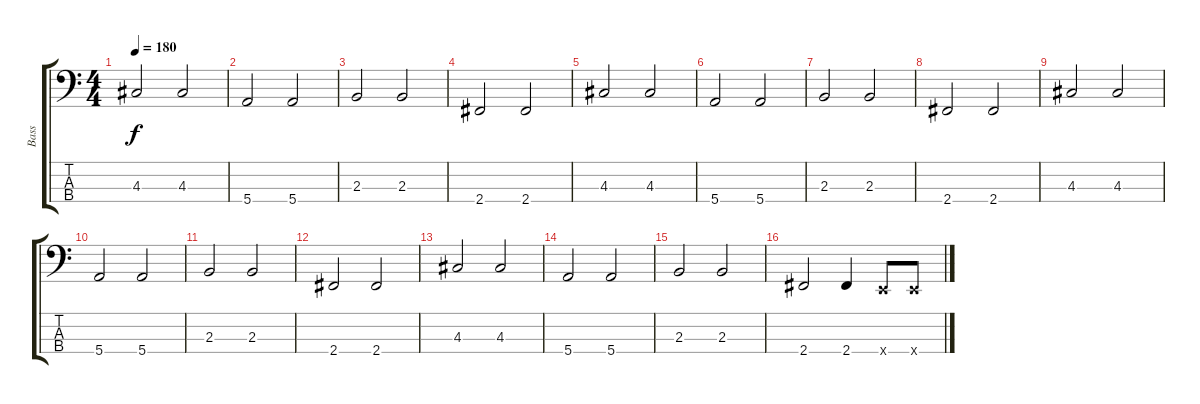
\track ("Bass " "Bass ") {instrument electricbasspick}
\staff {score tabs}
\tuning (G2 D2 A1 E1) {hide}
\ts (4 4)
\tempo 180
\clef f4
\ks c
4.3.2{dy f} 4.3.2 |
5.4.2 5.4.2 |
2.3.2 2.3.2 |
2.4.2 2.4.2 |
4.3.2 4.3.2 |
5.4.2 5.4.2 |
2.3.2 2.3.2 |
2.4.2 2.4.2 |
4.3.2 4.3.2 |
5.4.2 5.4.2 |
2.3.2 2.3.2 |
2.4.2 2.4.2 |
4.3.2 4.3.2 |
5.4.2 5.4.2 |
2.3.2 2.3.2 |
2.4.2 2.4.4 0.4{x}.8 0.4{x}.8
